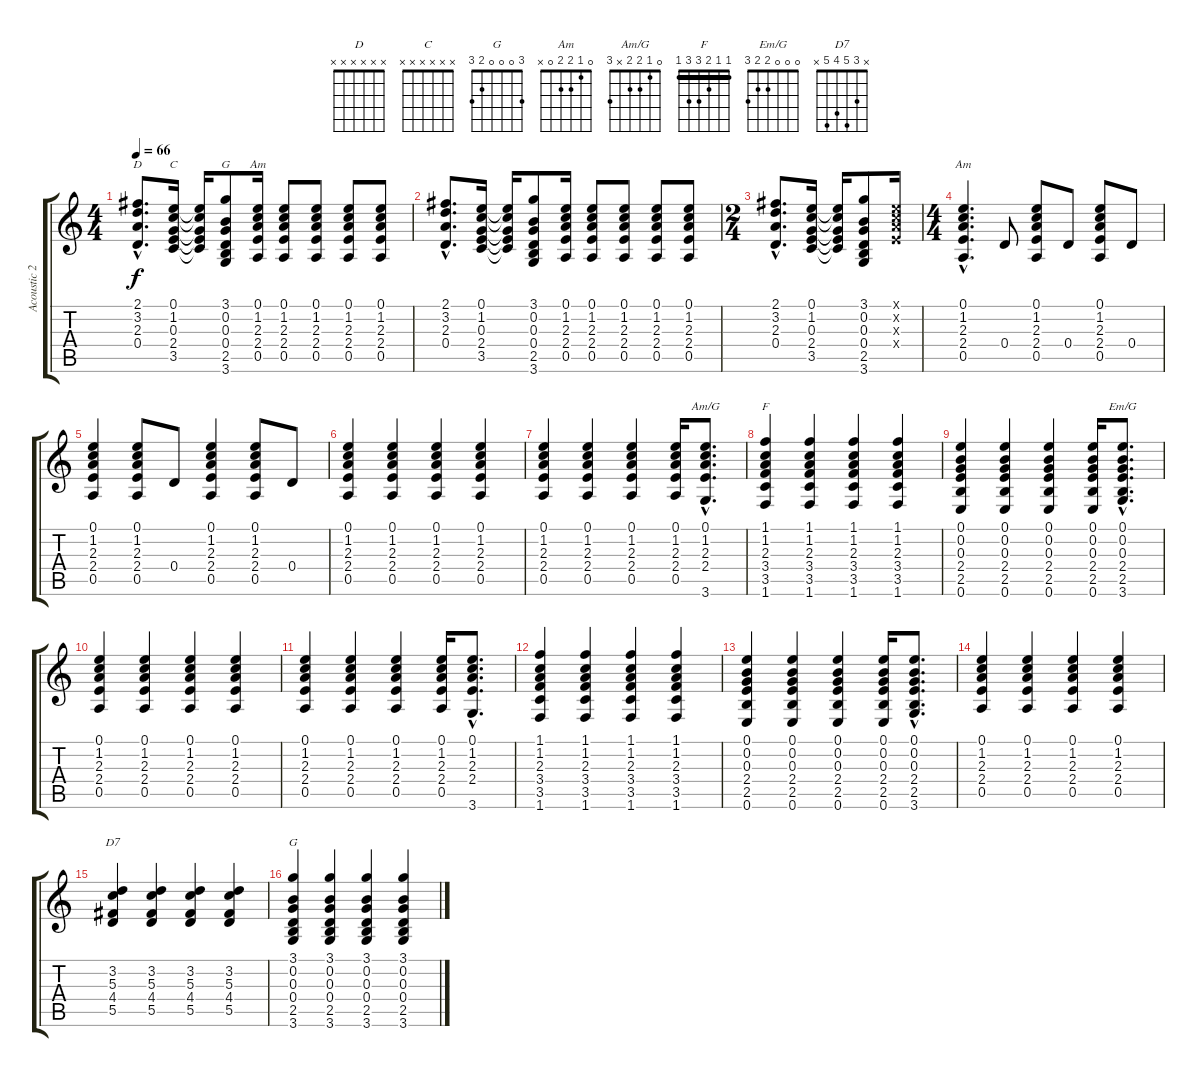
\track ("Acoustic 2" "Acoustic 2") {instrument acousticguitarsteel}
\staff {score tabs}
\tuning (E4 B3 G3 D3 A2 E2) {hide}
\chord ("D" x x x x x x) {firstfret 0}
\chord ("C" x x x x x x) {firstfret 0}
\chord ("G" x x x x x x) {firstfret 0}
\chord ("Am" x x x x x x) {firstfret 0}
\chord ("Am" 0 1 2 2 0 x)
\chord ("Am/G" 0 1 2 2 x 3)
\chord ("F" 1 1 2 3 3 1) {barre 1}
\chord ("Em/G" 0 0 0 2 2 3)
\chord ("D7" x 3 5 4 5 x)
\chord ("G" 3 0 0 0 2 3)
\ts (4 4)
\tempo 66
\clef g2
\ks c
(2.1{hac} 3.2{hac} 2.3{hac} 0.4{hac}).8{d ch "D" dy f} (0.1 1.2 0.3 2.4 3.5).16{ch "C"} (0.1{t} 1.2{t} 0.3{t} 2.4{t} 3.5{t}).16 (3.1 0.2 0.3 0.4 2.5 3.6).8{ch "G"} (0.1 1.2 2.3 2.4 0.5).16{ch "Am"} (0.1 1.2 2.3 2.4 0.5).8 (0.1 1.2 2.3 2.4 0.5).8 (0.1 1.2 2.3 2.4 0.5).8 (0.1 1.2 2.3 2.4 0.5).8 |
(2.1{hac} 3.2{hac} 2.3{hac} 0.4{hac}).8{d} (0.1 1.2 0.3 2.4 3.5).16 (0.1{t} 1.2{t} 0.3{t} 2.4{t} 3.5{t}).16 (3.1 0.2 0.3 0.4 2.5 3.6).8 (0.1 1.2 2.3 2.4 0.5).16 (0.1 1.2 2.3 2.4 0.5).8 (0.1 1.2 2.3 2.4 0.5).8 (0.1 1.2 2.3 2.4 0.5).8 (0.1 1.2 2.3 2.4 0.5).8 |
\ts (2 4)
(2.1{hac} 3.2{hac} 2.3{hac} 0.4{hac}).8{d} (0.1 1.2 0.3 2.4 3.5).16 (0.1{t} 1.2{t} 0.3{t} 2.4{t} 3.5{t}).16 (3.1 0.2 0.3 0.4 2.5 3.6).8 (0.1{x} 1.2{x} 2.3{x} 2.4{x}).16 |
\ts (4 4)
(0.1{hac} 1.2{hac} 2.3{hac} 2.4{hac} 0.5{hac}).4{d ch "Am"} 0.4.8 (0.1 1.2 2.3 2.4 0.5).8 0.4.8 (0.1 1.2 2.3 2.4 0.5).8 0.4.8 |
(0.1 1.2 2.3 2.4 0.5).4 (0.1 1.2 2.3 2.4 0.5).8 0.4.8 (0.1 1.2 2.3 2.4 0.5).4 (0.1 1.2 2.3 2.4 0.5).8 0.4.8 |
(0.1 1.2 2.3 2.4 0.5).4 (0.1 1.2 2.3 2.4 0.5).4 (0.1 1.2 2.3 2.4 0.5).4 (0.1 1.2 2.3 2.4 0.5).4 |
(0.1 1.2 2.3 2.4 0.5).4 (0.1 1.2 2.3 2.4 0.5).4 (0.1 1.2 2.3 2.4 0.5).4 (0.1 1.2 2.3 2.4 0.5).16 (0.1{hac} 1.2{hac} 2.3{hac} 2.4{hac} 3.6{hac}).8{d ch "Am/G"} |
(1.1 1.2 2.3 3.4 3.5 1.6).4{ch "F"} (1.1 1.2 2.3 3.4 3.5 1.6).4 (1.1 1.2 2.3 3.4 3.5 1.6).4 (1.1 1.2 2.3 3.4 3.5 1.6).4 |
(0.1 0.2 0.3 2.4 2.5 0.6).4 (0.1 0.2 0.3 2.4 2.5 0.6).4 (0.1 0.2 0.3 2.4 2.5 0.6).4 (0.1 0.2 0.3 2.4 2.5 0.6).16 (0.1{hac} 0.2{hac} 0.3{hac} 2.4{hac} 2.5{hac} 3.6{hac}).8{d ch "Em/G"} |
(0.1 1.2 2.3 2.4 0.5).4 (0.1 1.2 2.3 2.4 0.5).4 (0.1 1.2 2.3 2.4 0.5).4 (0.1 1.2 2.3 2.4 0.5).4 |
(0.1 1.2 2.3 2.4 0.5).4 (0.1 1.2 2.3 2.4 0.5).4 (0.1 1.2 2.3 2.4 0.5).4 (0.1 1.2 2.3 2.4 0.5).16 (0.1{hac} 1.2{hac} 2.3{hac} 2.4{hac} 3.6{hac}).8{d} |
(1.1 1.2 2.3 3.4 3.5 1.6).4 (1.1 1.2 2.3 3.4 3.5 1.6).4 (1.1 1.2 2.3 3.4 3.5 1.6).4 (1.1 1.2 2.3 3.4 3.5 1.6).4 |
(0.1 0.2 0.3 2.4 2.5 0.6).4 (0.1 0.2 0.3 2.4 2.5 0.6).4 (0.1 0.2 0.3 2.4 2.5 0.6).4 (0.1 0.2 0.3 2.4 2.5 0.6).16 (0.1{hac} 0.2{hac} 0.3{hac} 2.4{hac} 2.5{hac} 3.6{hac}).8{d} |
(0.1 1.2 2.3 2.4 0.5).4 (0.1 1.2 2.3 2.4 0.5).4 (0.1 1.2 2.3 2.4 0.5).4 (0.1 1.2 2.3 2.4 0.5).4 |
(3.2 5.3 4.4 5.5).4{ch "D7"} (3.2 5.3 4.4 5.5).4 (3.2 5.3 4.4 5.5).4 (3.2 5.3 4.4 5.5).4 |
(3.1 0.2 0.3 0.4 2.5 3.6).4{ch "G"} (3.1 0.2 0.3 0.4 2.5 3.6).4 (3.1 0.2 0.3 0.4 2.5 3.6).4 (3.1 0.2 0.3 0.4 2.5 3.6).4
